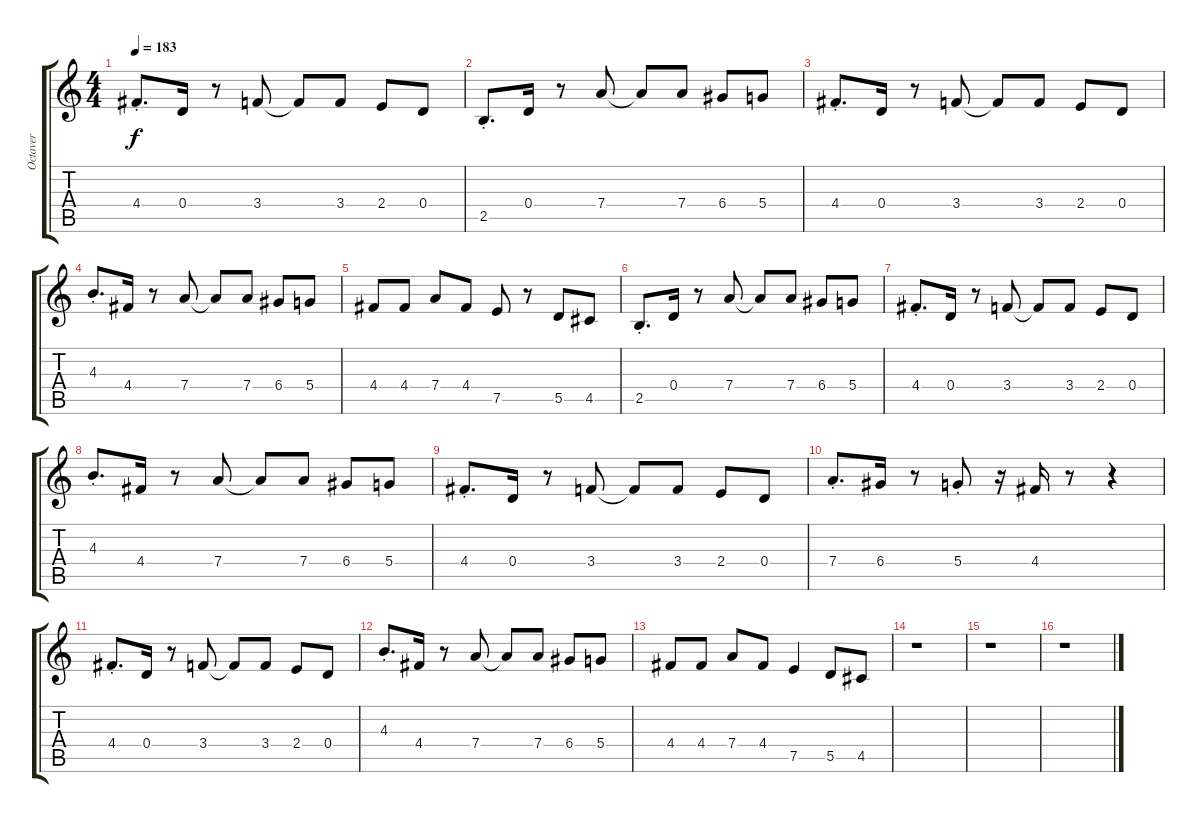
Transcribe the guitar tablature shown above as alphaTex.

\track ("Octaver" "Octaver") {instrument distortionguitar}
\staff {score tabs}
\tuning (E4 B3 G3 D3 A2 E2) {hide}
\ts (4 4)
\tempo 183
\clef g2
\ks c
4.4{st}.8{d dy f} 0.4.16 r.8 3.4.8 3.4{t}.8 3.4.8 2.4.8 0.4.8 |
2.5{st}.8{d} 0.4.16 r.8 7.4.8 7.4{t}.8 7.4.8 6.4.8 5.4.8 |
4.4{st}.8{d} 0.4.16 r.8 3.4.8 3.4{t}.8 3.4.8 2.4.8 0.4.8 |
4.3{st}.8{d} 4.4.16 r.8 7.4.8 7.4{t}.8 7.4.8 6.4.8 5.4.8 |
4.4.8 4.4.8 7.4.8 4.4.8 7.5.8 r.8 5.5.8 4.5.8 |
2.5{st}.8{d} 0.4.16 r.8 7.4.8 7.4{t}.8 7.4.8 6.4.8 5.4.8 |
4.4{st}.8{d} 0.4.16 r.8 3.4.8 3.4{t}.8 3.4.8 2.4.8 0.4.8 |
4.3{st}.8{d} 4.4.16 r.8 7.4.8 7.4{t}.8 7.4.8 6.4.8 5.4.8 |
4.4{st}.8{d} 0.4.16 r.8 3.4.8 3.4{t}.8 3.4.8 2.4.8 0.4.8 |
7.4{st}.8{d} 6.4.16 r.8 5.4{st}.8 r.16 4.4.16 r.8 r.4 |
4.4{st}.8{d} 0.4.16 r.8 3.4.8 3.4{t}.8 3.4.8 2.4.8 0.4.8 |
4.3{st}.8{d} 4.4.16 r.8 7.4.8 7.4{t}.8 7.4.8 6.4.8 5.4.8 |
4.4.8 4.4.8 7.4.8 4.4.8 7.5.4 5.5.8 4.5.8 |
r.1 |
r.1 |
r.1
